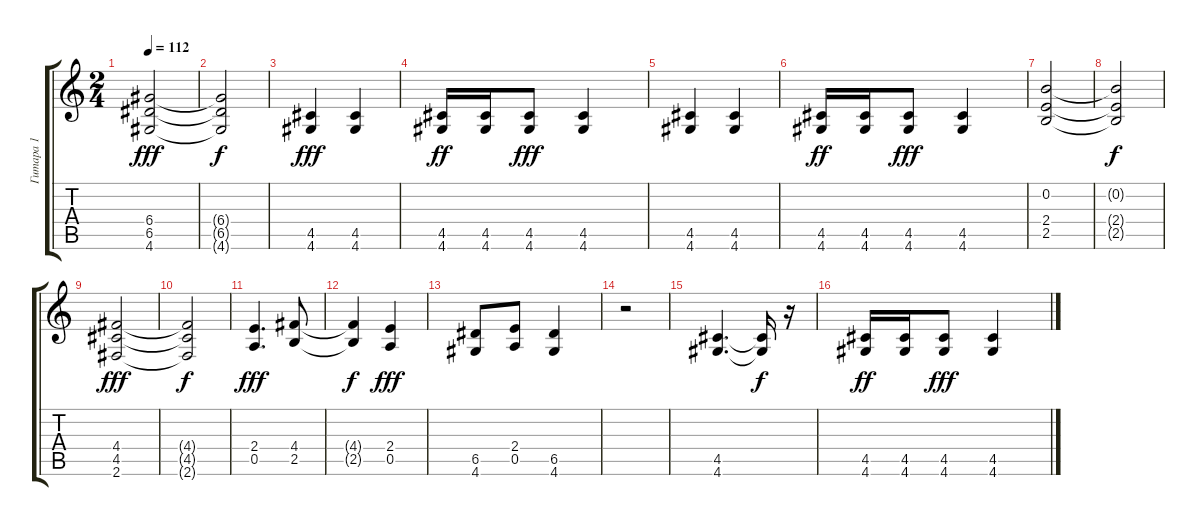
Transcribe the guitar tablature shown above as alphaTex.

\track ("Гитара 1" "Гитара 1") {instrument distortionguitar}
\staff {score tabs}
\tuning (E4 B3 G3 D3 A2 E2) {hide}
\ts (2 4)
\tempo 112
\clef g2
\ks c
(6.4 6.5 4.6).2{dy fff} |
(6.4{t} 6.5{t} 4.6{t}).2{dy f} |
(4.5 4.6).4{dy fff} (4.5 4.6).4 |
(4.5 4.6).16{dy ff} (4.5 4.6).16 (4.5 4.6).8{dy fff} (4.5 4.6).4 |
(4.5 4.6).4 (4.5 4.6).4 |
(4.5 4.6).16{dy ff} (4.5 4.6).16 (4.5 4.6).8{dy fff} (4.5 4.6).4 |
(0.2 2.4 2.5).2 |
(0.2{t} 2.4{t} 2.5{t}).2{dy f} |
(4.4 4.5 2.6).2{dy fff} |
(4.4{t} 4.5{t} 2.6{t}).2{dy f} |
(2.4 0.5).4{d dy fff} (4.4 2.5).8 |
(4.4{t} 2.5{t}).4{dy f} (2.4 0.5).4{dy fff} |
(6.5 4.6).8 (2.4 0.5).8 (6.5 4.6).4 |
r.2 |
(4.5 4.6).4{d} (4.5{t} 4.6{t}).16{dy f} r.16 |
(4.5 4.6).16{dy ff} (4.5 4.6).16 (4.5 4.6).8{dy fff} (4.5 4.6).4
